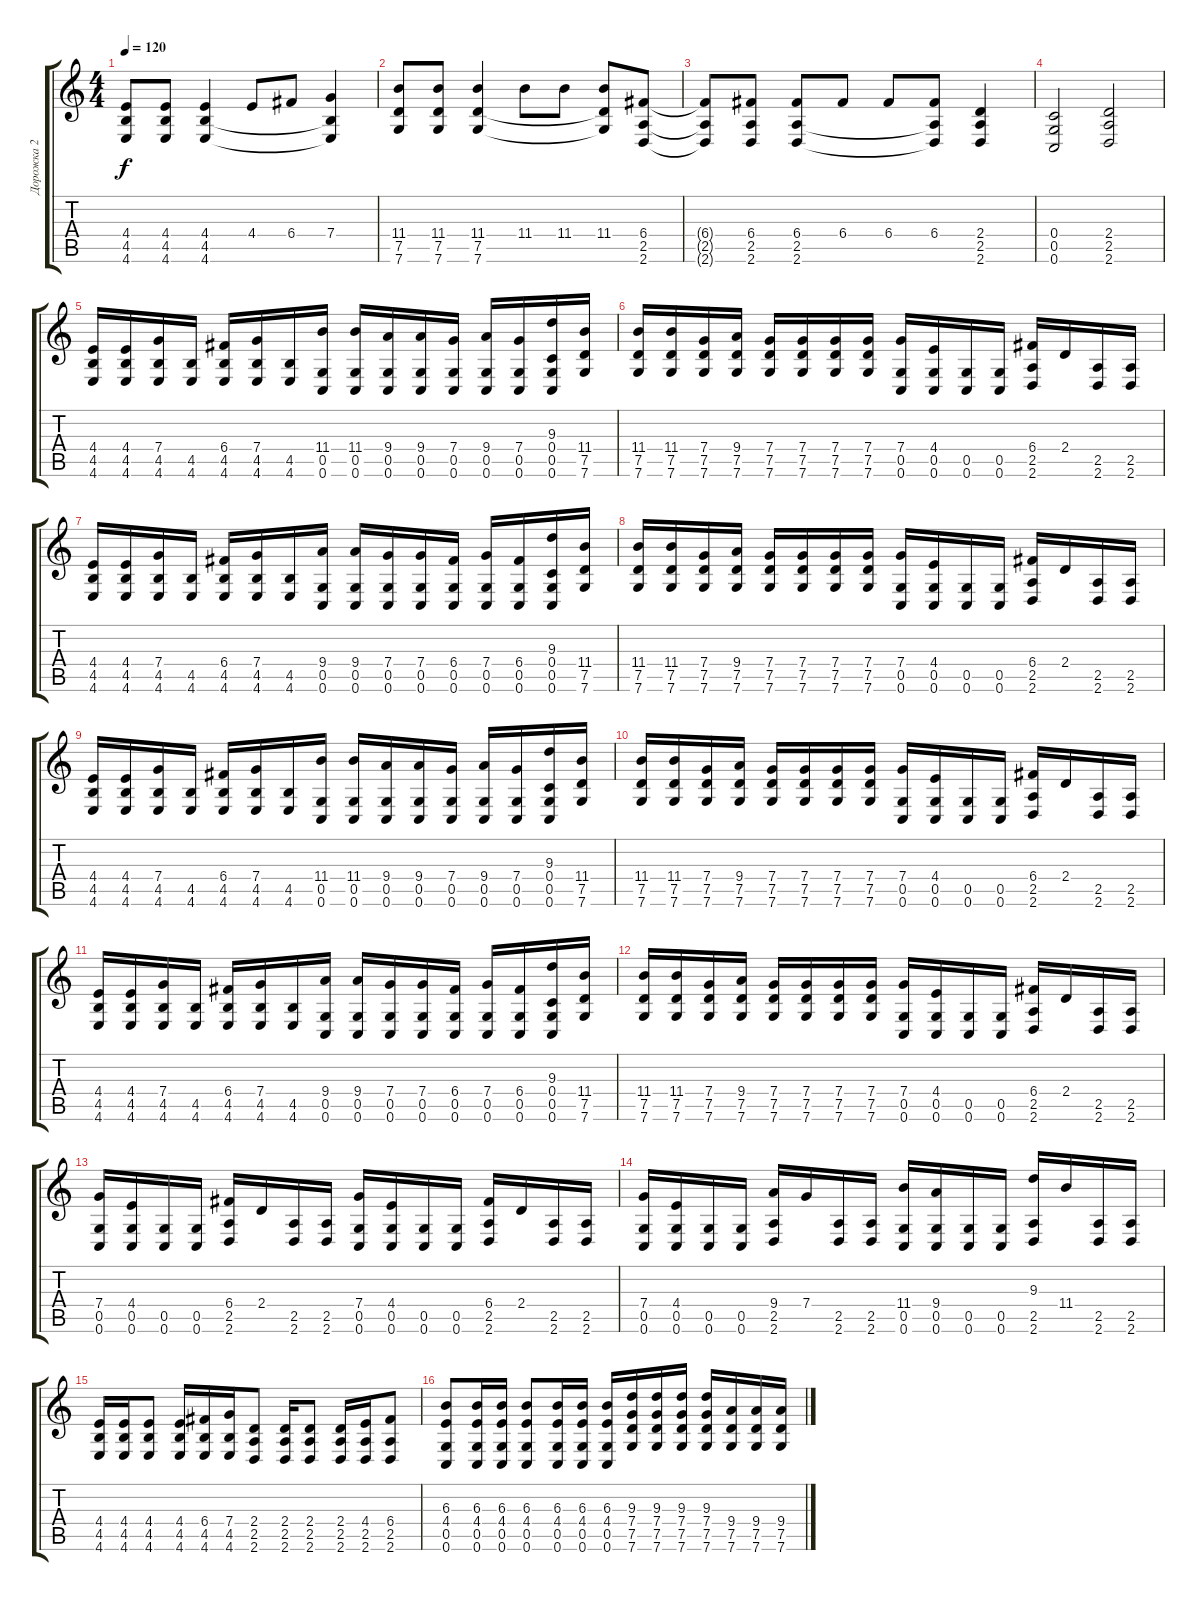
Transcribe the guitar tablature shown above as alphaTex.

\track ("Дорожка 2" "Дорожка 2") {instrument distortionguitar}
\staff {score tabs}
\tuning (D4 A3 F3 C3 G2 C2) {hide}
\ts (4 4)
\tempo 120
\clef g2
\ks c
(4.4{t} 4.5{t} 4.6{t}).8{dy f} (4.4 4.5 4.6).8 (4.4 4.5 4.6).4 4.4.8 6.4.8 (7.4 4.5{t} 4.6{t}).4 |
(11.4 7.5 7.6).8 (11.4 7.5 7.6).8 (11.4 7.5 7.6).4 11.4.8 11.4.8 (11.4 7.5{t} 7.6{t}).8 (6.4 2.5 2.6).8 |
(6.4{t} 2.5{t} 2.6{t}).8 (6.4 2.5 2.6).8 (6.4 2.5 2.6).8 6.4.8 6.4.8 (6.4 2.5{t} 2.6{t}).8 (2.4 2.5 2.6).4 |
(0.4 0.5 0.6).2 (2.4 2.5 2.6).2 |
(4.4 4.5 4.6).16 (4.4 4.5 4.6).16 (7.4 4.5 4.6).16 (4.5 4.6).16 (6.4 4.5 4.6).16 (7.4 4.5 4.6).16 (4.5 4.6).16 (11.4 0.5 0.6).16 (11.4 0.5 0.6).16 (9.4 0.5 0.6).16 (9.4 0.5 0.6).16 (7.4 0.5 0.6).16 (9.4 0.5 0.6).16 (7.4 0.5 0.6).16 (9.3 0.4 0.5 0.6).16 (11.4 7.5 7.6).16 |
(11.4 7.5 7.6).16 (11.4 7.5 7.6).16 (7.4 7.5 7.6).16 (9.4 7.5 7.6).16 (7.4 7.5 7.6).16 (7.4 7.5 7.6).16 (7.4 7.5 7.6).16 (7.4 7.5 7.6).16 (7.4 0.5 0.6).16 (4.4 0.5 0.6).16 (0.5 0.6).16 (0.5 0.6).16 (6.4 2.5 2.6).16 2.4.16 (2.5 2.6).16 (2.5 2.6).16 |
(4.4 4.5 4.6).16 (4.4 4.5 4.6).16 (7.4 4.5 4.6).16 (4.5 4.6).16 (6.4 4.5 4.6).16 (7.4 4.5 4.6).16 (4.5 4.6).16 (9.4 0.5 0.6).16 (9.4 0.5 0.6).16 (7.4 0.5 0.6).16 (7.4 0.5 0.6).16 (6.4 0.5 0.6).16 (7.4 0.5 0.6).16 (6.4 0.5 0.6).16 (9.3 0.4 0.5 0.6).16 (11.4 7.5 7.6).16 |
(11.4 7.5 7.6).16 (11.4 7.5 7.6).16 (7.4 7.5 7.6).16 (9.4 7.5 7.6).16 (7.4 7.5 7.6).16 (7.4 7.5 7.6).16 (7.4 7.5 7.6).16 (7.4 7.5 7.6).16 (7.4 0.5 0.6).16 (4.4 0.5 0.6).16 (0.5 0.6).16 (0.5 0.6).16 (6.4 2.5 2.6).16 2.4.16 (2.5 2.6).16 (2.5 2.6).16 |
(4.4 4.5 4.6).16 (4.4 4.5 4.6).16 (7.4 4.5 4.6).16 (4.5 4.6).16 (6.4 4.5 4.6).16 (7.4 4.5 4.6).16 (4.5 4.6).16 (11.4 0.5 0.6).16 (11.4 0.5 0.6).16 (9.4 0.5 0.6).16 (9.4 0.5 0.6).16 (7.4 0.5 0.6).16 (9.4 0.5 0.6).16 (7.4 0.5 0.6).16 (9.3 0.4 0.5 0.6).16 (11.4 7.5 7.6).16 |
(11.4 7.5 7.6).16 (11.4 7.5 7.6).16 (7.4 7.5 7.6).16 (9.4 7.5 7.6).16 (7.4 7.5 7.6).16 (7.4 7.5 7.6).16 (7.4 7.5 7.6).16 (7.4 7.5 7.6).16 (7.4 0.5 0.6).16 (4.4 0.5 0.6).16 (0.5 0.6).16 (0.5 0.6).16 (6.4 2.5 2.6).16 2.4.16 (2.5 2.6).16 (2.5 2.6).16 |
(4.4 4.5 4.6).16 (4.4 4.5 4.6).16 (7.4 4.5 4.6).16 (4.5 4.6).16 (6.4 4.5 4.6).16 (7.4 4.5 4.6).16 (4.5 4.6).16 (9.4 0.5 0.6).16 (9.4 0.5 0.6).16 (7.4 0.5 0.6).16 (7.4 0.5 0.6).16 (6.4 0.5 0.6).16 (7.4 0.5 0.6).16 (6.4 0.5 0.6).16 (9.3 0.4 0.5 0.6).16 (11.4 7.5 7.6).16 |
(11.4 7.5 7.6).16 (11.4 7.5 7.6).16 (7.4 7.5 7.6).16 (9.4 7.5 7.6).16 (7.4 7.5 7.6).16 (7.4 7.5 7.6).16 (7.4 7.5 7.6).16 (7.4 7.5 7.6).16 (7.4 0.5 0.6).16 (4.4 0.5 0.6).16 (0.5 0.6).16 (0.5 0.6).16 (6.4 2.5 2.6).16 2.4.16 (2.5 2.6).16 (2.5 2.6).16 |
(7.4 0.5 0.6).16 (4.4 0.5 0.6).16 (0.5 0.6).16 (0.5 0.6).16 (6.4 2.5 2.6).16 2.4.16 (2.5 2.6).16 (2.5 2.6).16 (7.4 0.5 0.6).16 (4.4 0.5 0.6).16 (0.5 0.6).16 (0.5 0.6).16 (6.4 2.5 2.6).16 2.4.16 (2.5 2.6).16 (2.5 2.6).16 |
(7.4 0.5 0.6).16 (4.4 0.5 0.6).16 (0.5 0.6).16 (0.5 0.6).16 (9.4 2.5 2.6).16 7.4.16 (2.5 2.6).16 (2.5 2.6).16 (11.4 0.5 0.6).16 (9.4 0.5 0.6).16 (0.5 0.6).16 (0.5 0.6).16 (9.3 2.5 2.6).16 11.4.16 (2.5 2.6).16 (2.5 2.6).16 |
(4.4 4.5 4.6).16 (4.4 4.5 4.6).16 (4.4 4.5 4.6).8 (4.4 4.5 4.6).16 (6.4 4.5 4.6).16 (7.4 4.5 4.6).16 (2.4 2.5 2.6).8 (2.4 2.5 2.6).16 (2.4 2.5 2.6).8 (2.4 2.5 2.6).16 (4.4 2.5 2.6).16 (6.4 2.5 2.6).8 |
(6.3 4.4 0.5 0.6).8 (6.3 4.4 0.5 0.6).16 (6.3 4.4 0.5 0.6).16 (6.3 4.4 0.5 0.6).8 (6.3 4.4 0.5 0.6).16 (6.3 4.4 0.5 0.6).16 (6.3 4.4 0.5 0.6).16 (9.3 7.4 7.5 7.6).16 (9.3 7.4 7.5 7.6).16 (9.3 7.4 7.5 7.6).16 (9.3 7.4 7.5 7.6).16 (9.4 7.5 7.6).16 (9.4 7.5 7.6).16 (9.4 7.5 7.6).16
